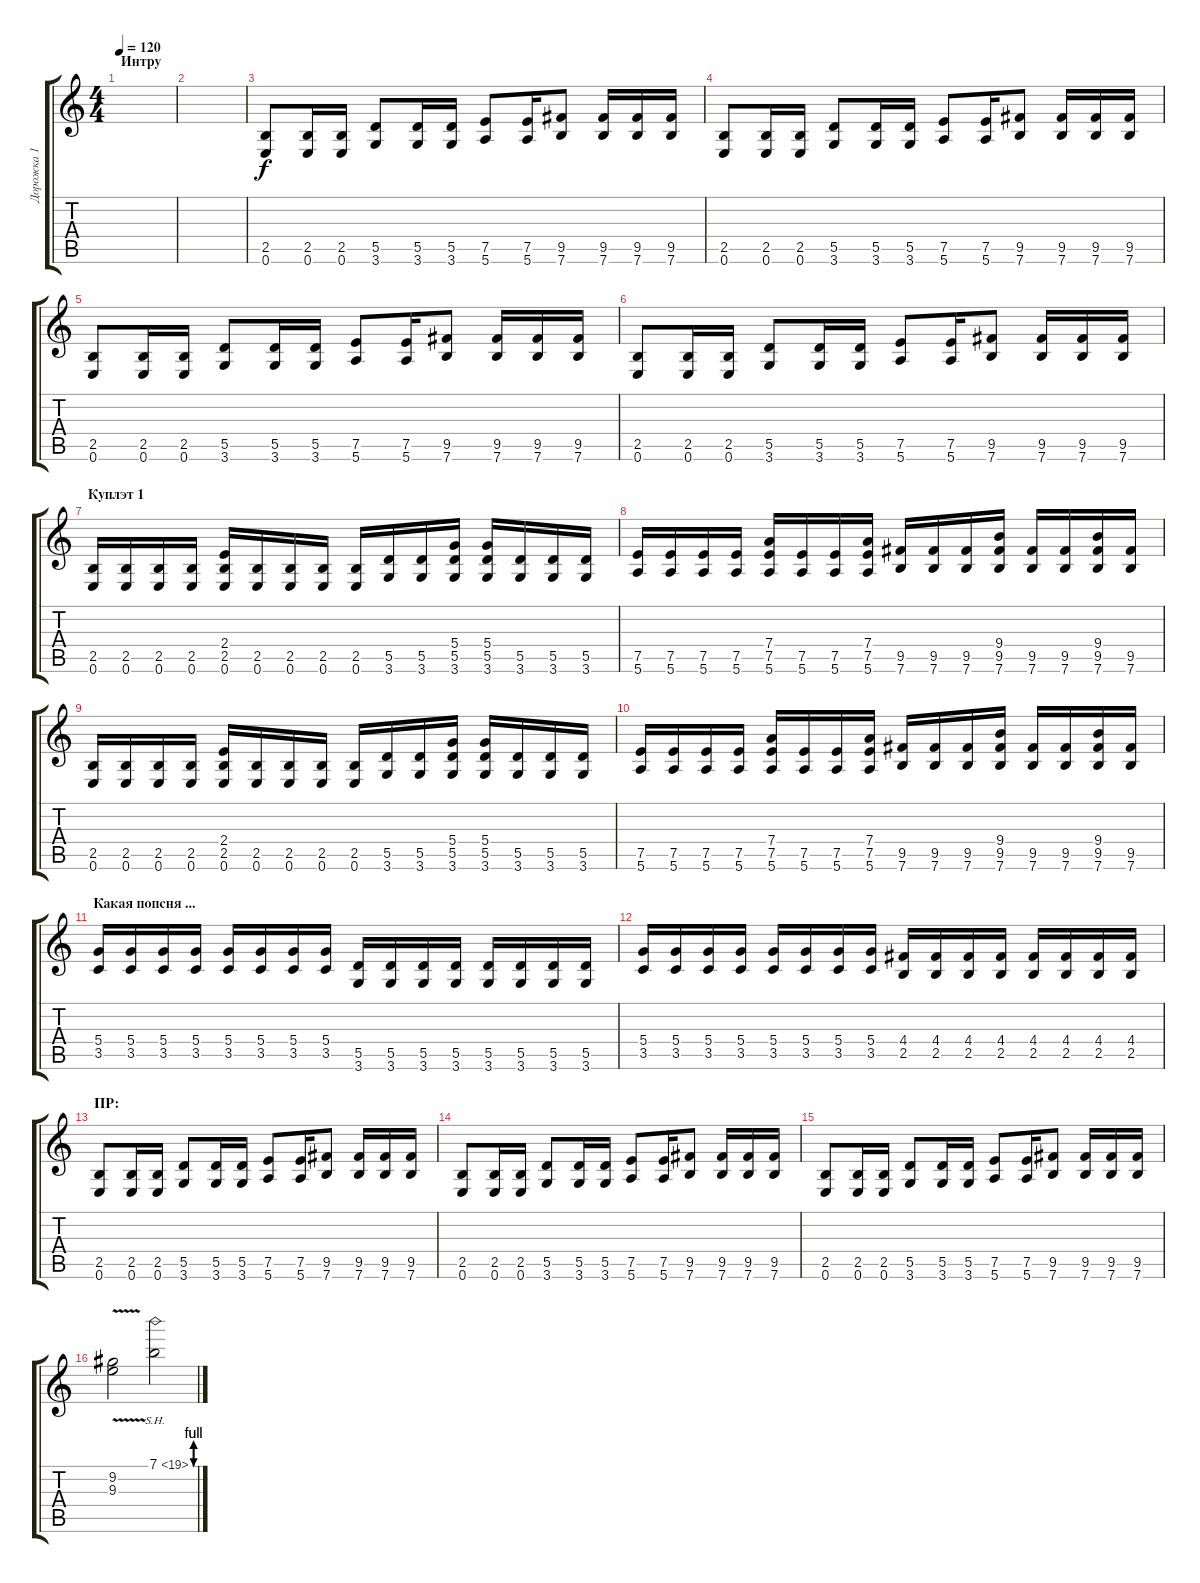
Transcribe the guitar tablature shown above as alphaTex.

\track ("Дорожка 1" "Дорожка 1") {instrument distortionguitar}
\staff {score tabs}
\tuning (E4 B3 G3 D3 A2 E2) {hide}
\ts (4 4)
\section ("" "Интру")
\tempo 120
\clef g2
\ks c
|
|
(2.5 0.6).8 (2.5 0.6).16 (2.5 0.6).16 (5.5 3.6).8 (5.5 3.6).16 (5.5 3.6).16 (7.5 5.6).8 (7.5 5.6).16 (9.5 7.6).8 (9.5 7.6).16 (9.5 7.6).16 (9.5 7.6).16 |
(2.5 0.6).8 (2.5 0.6).16 (2.5 0.6).16 (5.5 3.6).8 (5.5 3.6).16 (5.5 3.6).16 (7.5 5.6).8 (7.5 5.6).16 (9.5 7.6).8 (9.5 7.6).16 (9.5 7.6).16 (9.5 7.6).16 |
(2.5 0.6).8 (2.5 0.6).16 (2.5 0.6).16 (5.5 3.6).8 (5.5 3.6).16 (5.5 3.6).16 (7.5 5.6).8 (7.5 5.6).16 (9.5 7.6).8 (9.5 7.6).16 (9.5 7.6).16 (9.5 7.6).16 |
(2.5 0.6).8 (2.5 0.6).16 (2.5 0.6).16 (5.5 3.6).8 (5.5 3.6).16 (5.5 3.6).16 (7.5 5.6).8 (7.5 5.6).16 (9.5 7.6).8 (9.5 7.6).16 (9.5 7.6).16 (9.5 7.6).16 |
\section ("" "Куплэт 1")
(2.5 0.6).16 (2.5 0.6).16 (2.5 0.6).16 (2.5 0.6).16 (2.4 2.5 0.6).16 (2.5 0.6).16 (2.5 0.6).16 (2.5 0.6).16 (2.5 0.6).16 (5.5 3.6).16 (5.5 3.6).16 (5.4 5.5 3.6).16 (5.4 5.5 3.6).16 (5.5 3.6).16 (5.5 3.6).16 (5.5 3.6).16 |
(7.5 5.6).16 (7.5 5.6).16 (7.5 5.6).16 (7.5 5.6).16 (7.4 7.5 5.6).16 (7.5 5.6).16 (7.5 5.6).16 (7.4 7.5 5.6).16 (9.5 7.6).16 (9.5 7.6).16 (9.5 7.6).16 (9.4 9.5 7.6).16 (9.5 7.6).16 (9.5 7.6).16 (9.4 9.5 7.6).16 (9.5 7.6).16 |
(2.5 0.6).16 (2.5 0.6).16 (2.5 0.6).16 (2.5 0.6).16 (2.4 2.5 0.6).16 (2.5 0.6).16 (2.5 0.6).16 (2.5 0.6).16 (2.5 0.6).16 (5.5 3.6).16 (5.5 3.6).16 (5.4 5.5 3.6).16 (5.4 5.5 3.6).16 (5.5 3.6).16 (5.5 3.6).16 (5.5 3.6).16 |
(7.5 5.6).16 (7.5 5.6).16 (7.5 5.6).16 (7.5 5.6).16 (7.4 7.5 5.6).16 (7.5 5.6).16 (7.5 5.6).16 (7.4 7.5 5.6).16 (9.5 7.6).16 (9.5 7.6).16 (9.5 7.6).16 (9.4 9.5 7.6).16 (9.5 7.6).16 (9.5 7.6).16 (9.4 9.5 7.6).16 (9.5 7.6).16 |
\section ("" "Какая попсня ...")
(5.4 3.5).16 (5.4 3.5).16 (5.4 3.5).16 (5.4 3.5).16 (5.4 3.5).16 (5.4 3.5).16 (5.4 3.5).16 (5.4 3.5).16 (5.5 3.6).16 (5.5 3.6).16 (5.5 3.6).16 (5.5 3.6).16 (5.5 3.6).16 (5.5 3.6).16 (5.5 3.6).16 (5.5 3.6).16 |
(5.4 3.5).16 (5.4 3.5).16 (5.4 3.5).16 (5.4 3.5).16 (5.4 3.5).16 (5.4 3.5).16 (5.4 3.5).16 (5.4 3.5).16 (4.4 2.5).16 (4.4 2.5).16 (4.4 2.5).16 (4.4 2.5).16 (4.4 2.5).16 (4.4 2.5).16 (4.4 2.5).16 (4.4 2.5).16 |
\section ("" "ПР:")
(2.5 0.6).8 (2.5 0.6).16 (2.5 0.6).16 (5.5 3.6).8 (5.5 3.6).16 (5.5 3.6).16 (7.5 5.6).8 (7.5 5.6).16 (9.5 7.6).8 (9.5 7.6).16 (9.5 7.6).16 (9.5 7.6).16 |
(2.5 0.6).8 (2.5 0.6).16 (2.5 0.6).16 (5.5 3.6).8 (5.5 3.6).16 (5.5 3.6).16 (7.5 5.6).8 (7.5 5.6).16 (9.5 7.6).8 (9.5 7.6).16 (9.5 7.6).16 (9.5 7.6).16 |
(2.5 0.6).8 (2.5 0.6).16 (2.5 0.6).16 (5.5 3.6).8 (5.5 3.6).16 (5.5 3.6).16 (7.5 5.6).8 (7.5 5.6).16 (9.5 7.6).8 (9.5 7.6).16 (9.5 7.6).16 (9.5 7.6).16 |
(9.2{v} 9.3{v}).2 7.1{be (custom 0 0 10 4 20 4 30 0 40 0 50 4 60 4) sh 12}.2
